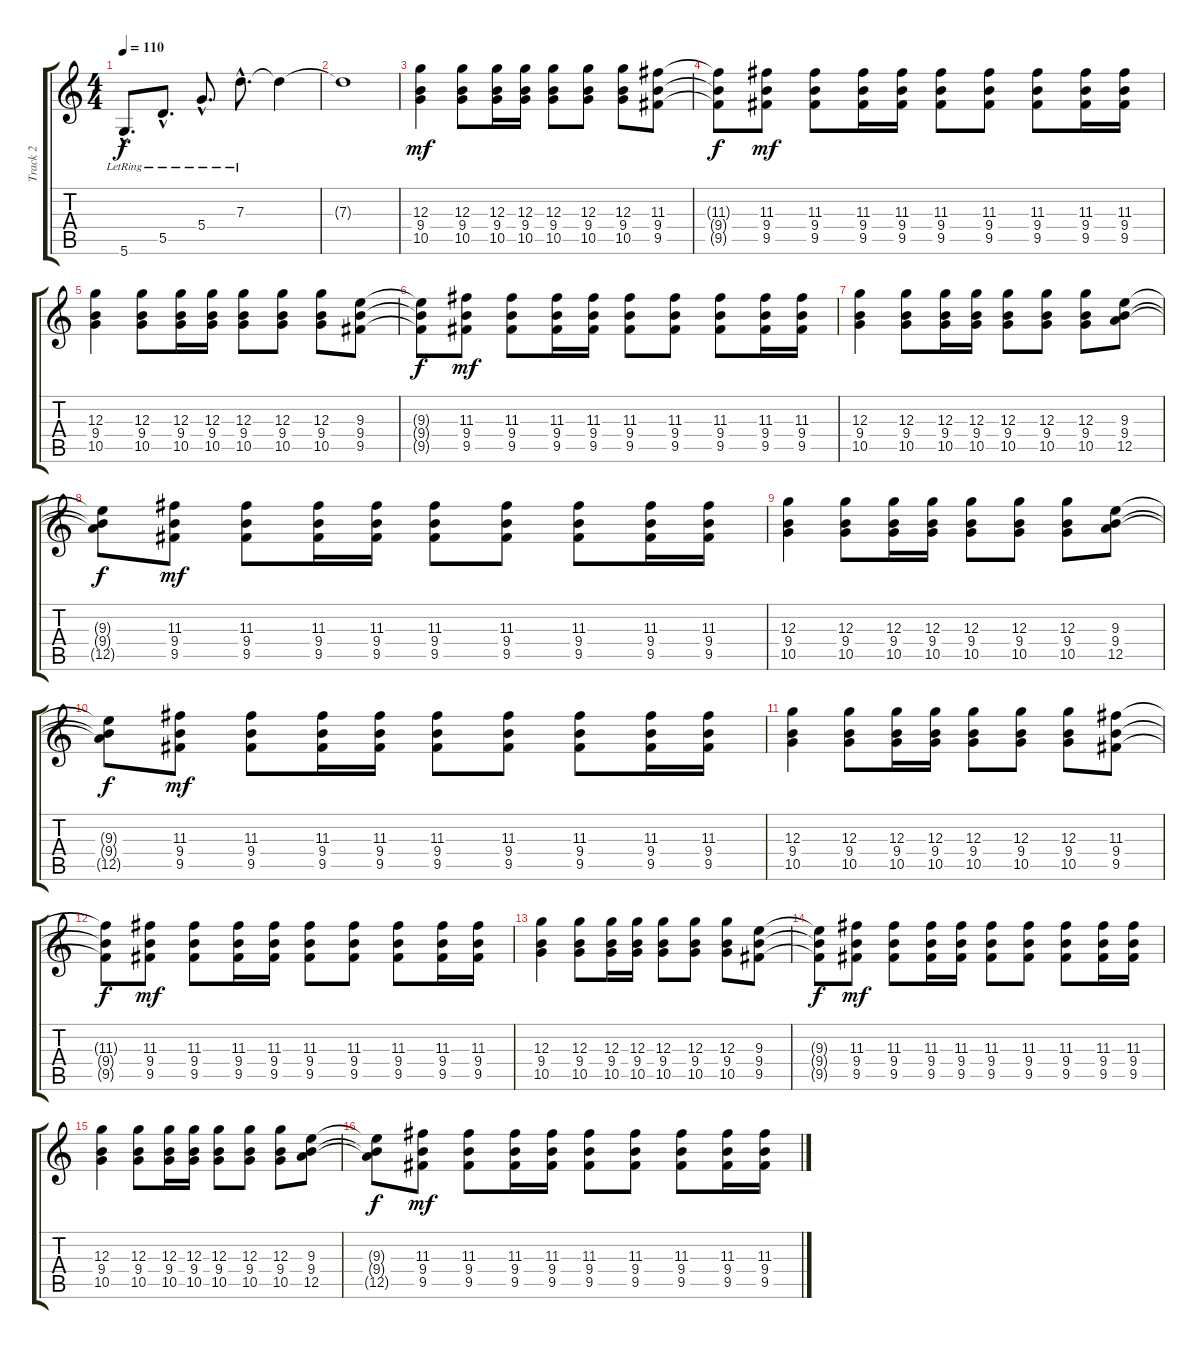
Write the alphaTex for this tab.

\track ("Track 2" "Track 2") {instrument slapbass2}
\staff {score tabs}
\tuning (E4 B3 G3 D3 A2 D2) {hide}
\ts (4 4)
\tempo 110
\clef g2
\ks c
5.6{hac lr}.8{d dy f} 5.5{hac lr}.8{d} 5.4{hac lr}.8{d} 7.3{hac lr}.8{d} 7.3{t}.4 |
7.3{t}.1 |
(12.3 9.4 10.5).4{dy mf volume 9 instrument overdrivenguitar} (12.3 9.4 10.5).8 (12.3 9.4 10.5).16 (12.3 9.4 10.5).16 (12.3 9.4 10.5).8 (12.3 9.4 10.5).8 (12.3 9.4 10.5).8 (11.3 9.4 9.5).8 |
(11.3{t} 9.4{t} 9.5{t}).8{dy f} (11.3 9.4 9.5).8{dy mf} (11.3 9.4 9.5).8 (11.3 9.4 9.5).16 (11.3 9.4 9.5).16 (11.3 9.4 9.5).8 (11.3 9.4 9.5).8 (11.3 9.4 9.5).8 (11.3 9.4 9.5).16 (11.3 9.4 9.5).16 |
(12.3 9.4 10.5).4 (12.3 9.4 10.5).8 (12.3 9.4 10.5).16 (12.3 9.4 10.5).16 (12.3 9.4 10.5).8 (12.3 9.4 10.5).8 (12.3 9.4 10.5).8 (9.3 9.4 9.5).8 |
(9.3{t} 9.4{t} 9.5{t}).8{dy f} (11.3 9.4 9.5).8{dy mf} (11.3 9.4 9.5).8 (11.3 9.4 9.5).16 (11.3 9.4 9.5).16 (11.3 9.4 9.5).8 (11.3 9.4 9.5).8 (11.3 9.4 9.5).8 (11.3 9.4 9.5).16 (11.3 9.4 9.5).16 |
(12.3 9.4 10.5).4 (12.3 9.4 10.5).8 (12.3 9.4 10.5).16 (12.3 9.4 10.5).16 (12.3 9.4 10.5).8 (12.3 9.4 10.5).8 (12.3 9.4 10.5).8 (9.3 9.4 12.5).8 |
(9.3{t} 9.4{t} 12.5{t}).8{dy f} (11.3 9.4 9.5).8{dy mf} (11.3 9.4 9.5).8 (11.3 9.4 9.5).16 (11.3 9.4 9.5).16 (11.3 9.4 9.5).8 (11.3 9.4 9.5).8 (11.3 9.4 9.5).8 (11.3 9.4 9.5).16 (11.3 9.4 9.5).16 |
(12.3 9.4 10.5).4 (12.3 9.4 10.5).8 (12.3 9.4 10.5).16 (12.3 9.4 10.5).16 (12.3 9.4 10.5).8 (12.3 9.4 10.5).8 (12.3 9.4 10.5).8 (9.3 9.4 12.5).8 |
(9.3{t} 9.4{t} 12.5{t}).8{dy f} (11.3 9.4 9.5).8{dy mf} (11.3 9.4 9.5).8 (11.3 9.4 9.5).16 (11.3 9.4 9.5).16 (11.3 9.4 9.5).8 (11.3 9.4 9.5).8 (11.3 9.4 9.5).8 (11.3 9.4 9.5).16 (11.3 9.4 9.5).16 |
(12.3 9.4 10.5).4{volume 9 instrument overdrivenguitar} (12.3 9.4 10.5).8 (12.3 9.4 10.5).16 (12.3 9.4 10.5).16 (12.3 9.4 10.5).8 (12.3 9.4 10.5).8 (12.3 9.4 10.5).8 (11.3 9.4 9.5).8 |
(11.3{t} 9.4{t} 9.5{t}).8{dy f} (11.3 9.4 9.5).8{dy mf} (11.3 9.4 9.5).8 (11.3 9.4 9.5).16 (11.3 9.4 9.5).16 (11.3 9.4 9.5).8 (11.3 9.4 9.5).8 (11.3 9.4 9.5).8 (11.3 9.4 9.5).16 (11.3 9.4 9.5).16 |
(12.3 9.4 10.5).4 (12.3 9.4 10.5).8 (12.3 9.4 10.5).16 (12.3 9.4 10.5).16 (12.3 9.4 10.5).8 (12.3 9.4 10.5).8 (12.3 9.4 10.5).8 (9.3 9.4 9.5).8 |
(9.3{t} 9.4{t} 9.5{t}).8{dy f} (11.3 9.4 9.5).8{dy mf} (11.3 9.4 9.5).8 (11.3 9.4 9.5).16 (11.3 9.4 9.5).16 (11.3 9.4 9.5).8 (11.3 9.4 9.5).8 (11.3 9.4 9.5).8 (11.3 9.4 9.5).16 (11.3 9.4 9.5).16 |
(12.3 9.4 10.5).4 (12.3 9.4 10.5).8 (12.3 9.4 10.5).16 (12.3 9.4 10.5).16 (12.3 9.4 10.5).8 (12.3 9.4 10.5).8 (12.3 9.4 10.5).8 (9.3 9.4 12.5).8 |
(9.3{t} 9.4{t} 12.5{t}).8{dy f} (11.3 9.4 9.5).8{dy mf} (11.3 9.4 9.5).8 (11.3 9.4 9.5).16 (11.3 9.4 9.5).16 (11.3 9.4 9.5).8 (11.3 9.4 9.5).8 (11.3 9.4 9.5).8 (11.3 9.4 9.5).16 (11.3 9.4 9.5).16
